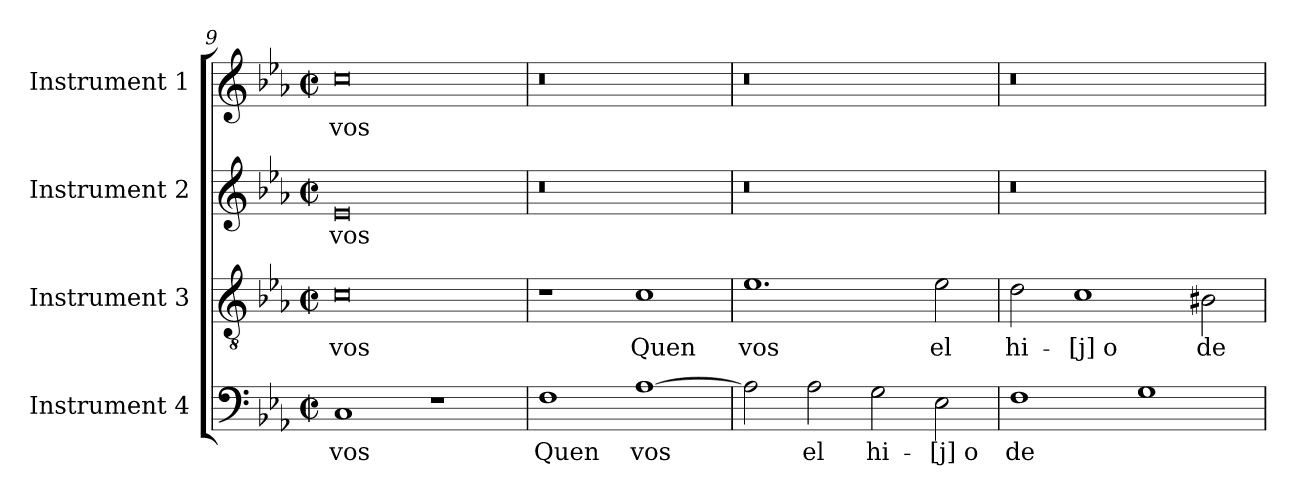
**kern	**text	**kern	**text	**kern	**text	**kern	**text
*part4	*part4	*part3	*part3	*part2	*part2	*part1	*part1
*staff4	*staff4	*staff3	*staff3	*staff2	*staff2	*staff1	*staff1
*I"Instrument 4	*	*I"Instrument 3	*	*I"Instrument 2	*	*I"Instrument 1	*
*clefF4	*	*clefGv2	*	*clefG2	*	*clefG2	*
*k[b-e-a-]	*	*k[b-e-a-]	*	*k[b-e-a-]	*	*k[b-e-a-]	*
*E-:	*	*E-:	*	*E-:	*	*E-:	*
*M2/2	*	*M2/2	*	*M2/2	*	*M2/2	*
*met(c|)	*	*met(c|)	*	*met(c|)	*	*met(c|)	*
=9	=9	=9	=9	=9	=9	=9	=9
!	!LO:LY:b:cj	!	!LO:LY:b:cj	!	!LO:LY:b:cj	!	!LO:LY:b:cj
1C	vos	0c	vos	0e-	vos	0cc	vos
1r	.	.	.	.	.	.	.
=10	=10	=10	=10	=10	=10	=10	=10
!	!LO:LY:b:cj	!	!	!	!	!	!
1F	Quen	1r	.	0r	.	0r	.
!	!LO:LY:b:cj	!	!LO:LY:b:cj	!	!	!	!
[>1A-	vos	1c	Quen	.	.	.	.
=11	=11	=11	=11	=11	=11	=11	=11
!	!	!	!LO:LY:b:cj	!	!	!	!
2A-\]	.	1.e-	vos	0r	.	0r	.
!	!LO:LY:b:cj	!	!	!	!	!	!
2A-\	el	.	.	.	.	.	.
!	!LO:LY:b:cj	!	!	!	!	!	!
2G\	hi-	.	.	.	.	.	.
!	!LO:LY:b:cj	!	!LO:LY:b:cj	!	!	!	!
2E-\	-[j]o	2e-\	el	.	.	.	.
=12	=12	=12	=12	=12	=12	=12	=12
!	!LO:LY:b:cj	!	!LO:LY:b:cj	!	!	!	!
1F	de	2d\	hi-	0r	.	0r	.
!	!	!	!LO:LY:b:cj	!	!	!	!
.	.	1c	-[j]o	.	.	.	.
1G	.	.	.	.	.	.	.
!	!	!	!LO:LY:b:cj	!	!	!	!
.	.	2B#\	de	.	.	.	.
=	=	=	=	=	=	=	=
*-	*-	*-	*-	*-	*-	*-	*-
